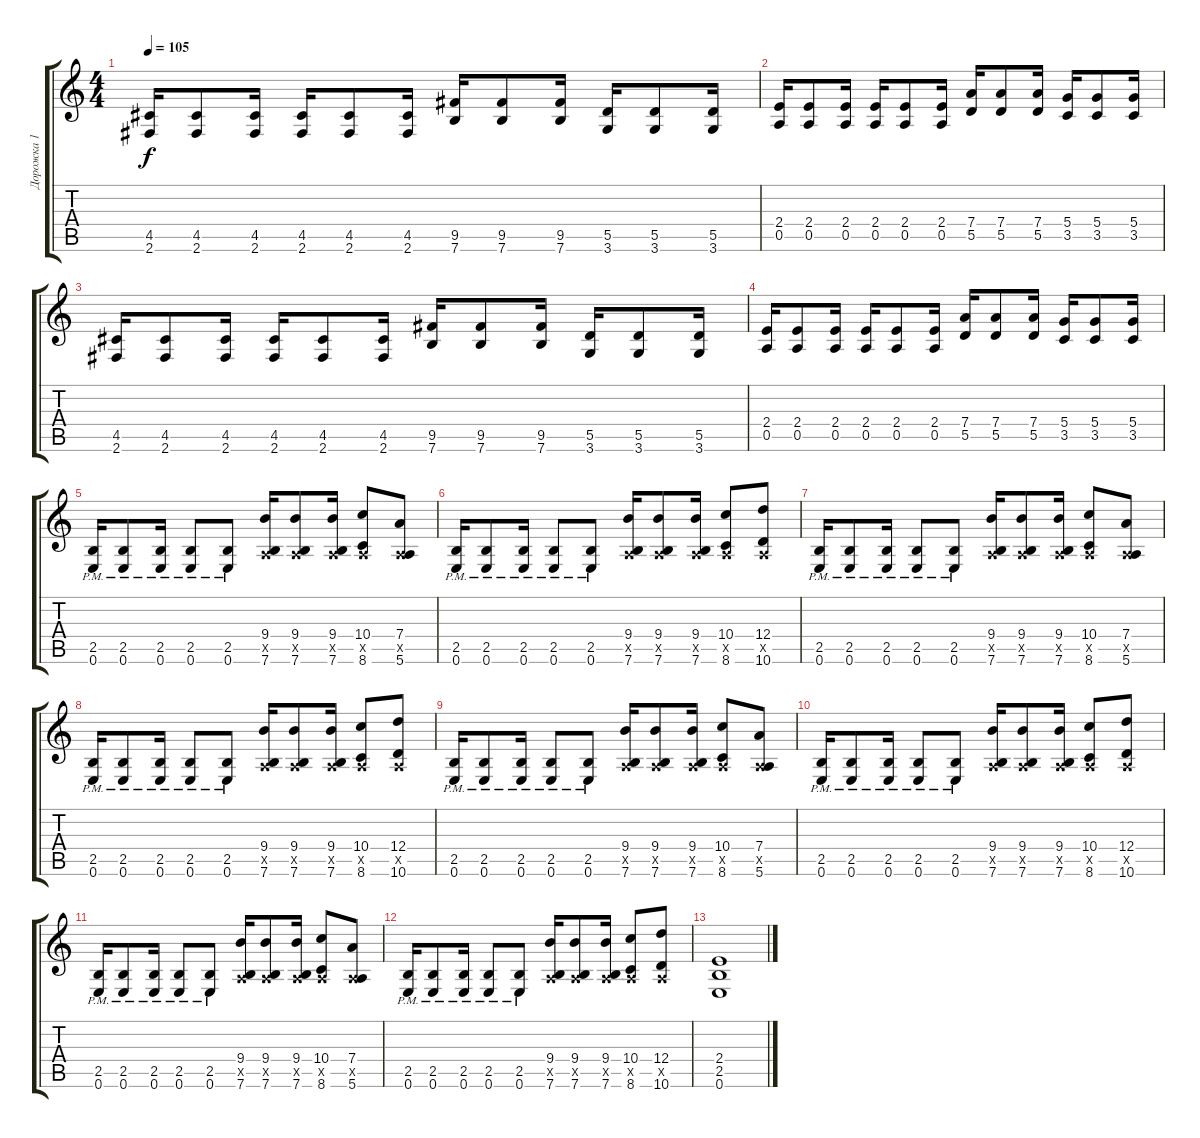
\track ("Дорожка 1" "Дорожка 1") {instrument distortionguitar}
\staff {score tabs}
\tuning (E4 B3 G3 D3 A2 E2) {hide}
\ts (4 4)
\tempo 105
\clef g2
\ks c
(4.5 2.6).16{dy f} (4.5 2.6).8 (4.5 2.6).16 (4.5 2.6).16 (4.5 2.6).8 (4.5 2.6).16 (9.5 7.6).16 (9.5 7.6).8 (9.5 7.6).16 (5.5 3.6).16 (5.5 3.6).8 (5.5 3.6).16 |
(2.4 0.5).16 (2.4 0.5).8 (2.4 0.5).16 (2.4 0.5).16 (2.4 0.5).8 (2.4 0.5).16 (7.4 5.5).16 (7.4 5.5).8 (7.4 5.5).16 (5.4 3.5).16 (5.4 3.5).8 (5.4 3.5).16 |
(4.5 2.6).16 (4.5 2.6).8 (4.5 2.6).16 (4.5 2.6).16 (4.5 2.6).8 (4.5 2.6).16 (9.5 7.6).16 (9.5 7.6).8 (9.5 7.6).16 (5.5 3.6).16 (5.5 3.6).8 (5.5 3.6).16 |
(2.4 0.5).16 (2.4 0.5).8 (2.4 0.5).16 (2.4 0.5).16 (2.4 0.5).8 (2.4 0.5).16 (7.4 5.5).16 (7.4 5.5).8 (7.4 5.5).16 (5.4 3.5).16 (5.4 3.5).8 (5.4 3.5).16 |
(2.5{pm} 0.6{pm}).16 (2.5{pm} 0.6{pm}).8 (2.5{pm} 0.6{pm}).16 (2.5{pm} 0.6{pm}).8 (2.5{pm} 0.6{pm}).8 (9.4 0.5{x} 7.6).16 (9.4 0.5{x} 7.6).8 (9.4 0.5{x} 7.6).16 (10.4 0.5{x} 8.6).8 (7.4 0.5{x} 5.6).8 |
(2.5{pm} 0.6{pm}).16 (2.5{pm} 0.6{pm}).8 (2.5{pm} 0.6{pm}).16 (2.5{pm} 0.6{pm}).8 (2.5{pm} 0.6{pm}).8 (9.4 0.5{x} 7.6).16 (9.4 0.5{x} 7.6).8 (9.4 0.5{x} 7.6).16 (10.4 0.5{x} 8.6).8 (12.4 0.5{x} 10.6).8 |
(2.5{pm} 0.6{pm}).16 (2.5{pm} 0.6{pm}).8 (2.5{pm} 0.6{pm}).16 (2.5{pm} 0.6{pm}).8 (2.5{pm} 0.6{pm}).8 (9.4 0.5{x} 7.6).16 (9.4 0.5{x} 7.6).8 (9.4 0.5{x} 7.6).16 (10.4 0.5{x} 8.6).8 (7.4 0.5{x} 5.6).8 |
(2.5{pm} 0.6{pm}).16 (2.5{pm} 0.6{pm}).8 (2.5{pm} 0.6{pm}).16 (2.5{pm} 0.6{pm}).8 (2.5{pm} 0.6{pm}).8 (9.4 0.5{x} 7.6).16 (9.4 0.5{x} 7.6).8 (9.4 0.5{x} 7.6).16 (10.4 0.5{x} 8.6).8 (12.4 0.5{x} 10.6).8 |
(2.5{pm} 0.6{pm}).16 (2.5{pm} 0.6{pm}).8 (2.5{pm} 0.6{pm}).16 (2.5{pm} 0.6{pm}).8 (2.5{pm} 0.6{pm}).8 (9.4 0.5{x} 7.6).16 (9.4 0.5{x} 7.6).8 (9.4 0.5{x} 7.6).16 (10.4 0.5{x} 8.6).8 (7.4 0.5{x} 5.6).8 |
(2.5{pm} 0.6{pm}).16 (2.5{pm} 0.6{pm}).8 (2.5{pm} 0.6{pm}).16 (2.5{pm} 0.6{pm}).8 (2.5{pm} 0.6{pm}).8 (9.4 0.5{x} 7.6).16 (9.4 0.5{x} 7.6).8 (9.4 0.5{x} 7.6).16 (10.4 0.5{x} 8.6).8 (12.4 0.5{x} 10.6).8 |
(2.5{pm} 0.6{pm}).16 (2.5{pm} 0.6{pm}).8 (2.5{pm} 0.6{pm}).16 (2.5{pm} 0.6{pm}).8 (2.5{pm} 0.6{pm}).8 (9.4 0.5{x} 7.6).16 (9.4 0.5{x} 7.6).8 (9.4 0.5{x} 7.6).16 (10.4 0.5{x} 8.6).8 (7.4 0.5{x} 5.6).8 |
(2.5{pm} 0.6{pm}).16 (2.5{pm} 0.6{pm}).8 (2.5{pm} 0.6{pm}).16 (2.5{pm} 0.6{pm}).8 (2.5{pm} 0.6{pm}).8 (9.4 0.5{x} 7.6).16 (9.4 0.5{x} 7.6).8 (9.4 0.5{x} 7.6).16 (10.4 0.5{x} 8.6).8 (12.4 0.5{x} 10.6).8 |
(2.4 2.5 0.6).1
